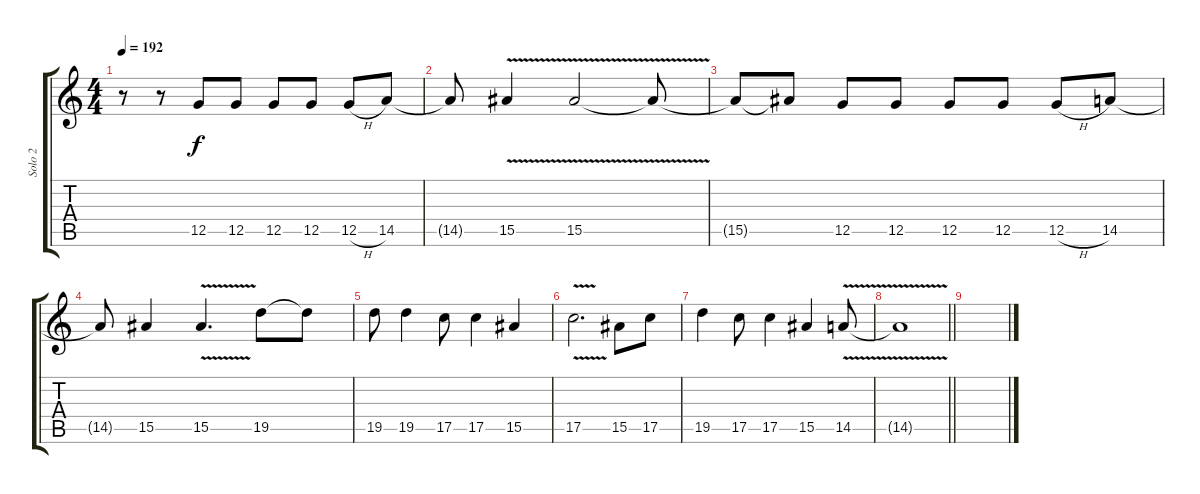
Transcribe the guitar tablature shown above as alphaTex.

\track ("Solo 2" "Solo 2") {instrument distortionguitar}
\staff {score tabs}
\tuning (D4 A3 F3 C3 G2 D2) {hide}
\ts (4 4)
\tempo 192
\clef g2
\ks c
r.8{dy f} r.8 12.5.8 12.5.8 12.5.8 12.5.8 12.5{h}.8 14.5.8 |
14.5{t}.8 15.5{v}.4 15.5{v}.2 15.5{t}.8 |
15.5{t}.8 15.5{t}.8 12.5.8 12.5.8 12.5.8 12.5.8 12.5{h}.8 14.5.8 |
14.5{t}.8 15.5.4 15.5{v}.4{d} 19.5.8 19.5{t}.8 |
19.5.8 19.5.4 17.5.8 17.5.4 15.5.4 |
17.5{v}.2{d} 15.5.8 17.5.8 |
19.5.4 17.5.8 17.5.4 15.5.4 14.5{v}.8 |
\barLineRight lightlight
14.5{t}.1 |
\section ("" "")
